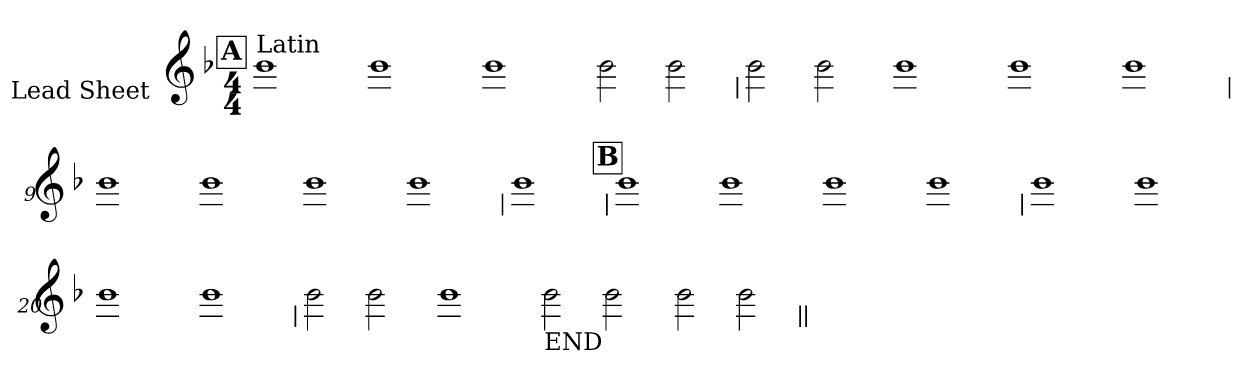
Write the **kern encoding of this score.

**kern
*part1
*staff1
*I"Lead Sheet
*stria0
*clefG2
*k[b-]
*d:
*M4/4
!!LO:REH:place=s1:a:t=A
=1||
!LO:TX:a:t=Latin
1b-
=2-
1b-
=3-
1b-
=4-
2b-
2b-
!!LO:LB:g=z
=5
2b-
2b-
=6-
1b-
=7-
1b-
=8-
1b-
!!LO:LB:g=z
=9
1b-
=10-
1b-
=11-
1b-
=12-
1b-
!!LO:LB:g=z
=13
1b-
!!LO:LB:g=z
!!LO:REH:place=s1:a:t=B
=14
1b-
=15-
1b-
=16-
1b-
=17-
1b-
!!LO:LB:g=z
=18
1b-
=19-
1b-
=20-
1b-
=21-
1b-
!!LO:LB:g=z
=22
2b-
2b-
=23-
1b-
=24-
!LO:TX:b:t=END
2b-
2b-
=25-
2b-
2b-
=||
*-
